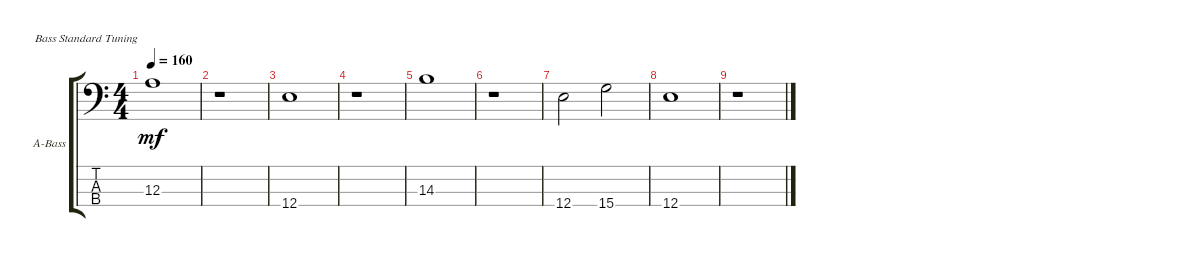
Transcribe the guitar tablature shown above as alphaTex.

\defaultSystemsLayout 4
\bracketExtendMode groupsimilarinstruments
\firstSystemTrackNameOrientation horizontal
\otherSystemsTrackNameOrientation horizontal
\track ("Acoustic Bass" "A-Bass") {instrument acousticbass}
\staff {score tabs}
\tuning (G2 D2 A1 E1)
\ts (4 4)
\tempo 160
\clef f4
\scale
0.333333
\ks c
12.3.1{dy mf} |
\scale
0.333333 r.1 |
\scale
0.333333 12.4.1 |
\scale
0.333333 r.1 |
\scale
0.333333 14.3.1 |
\scale
0.333333 r.1 |
\scale
0.333333 12.4.2 15.4.2 |
12.4.1 |
r.1
